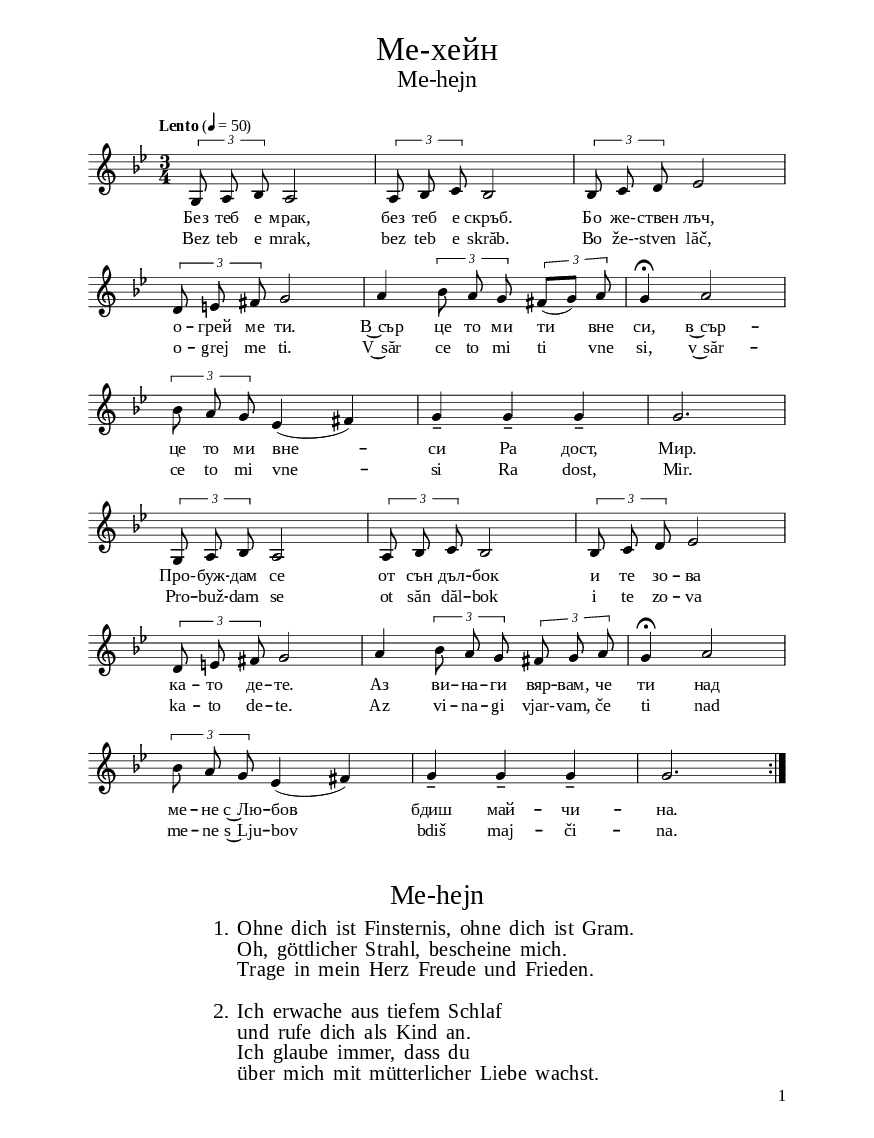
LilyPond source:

\version "2.24.1"

% include paper part and global functions
\include "include/globals.ily"

\bookpart {
  \label #'ref175_2
  \tocItem \markup "Ме-хейн – Me-hejn "
  \include "include/bookpart-paper.ily"
  \score {
    \include "include/score-layout.ily"

    \new Voice \absolute {
      \clef treble
      \key g \minor
      \time 3/4
      \tempoFunc "Lento" 4 "50"
      \autoBeamOff


      \times 2/3  {
        g8  a8 bes8
      }
      a2 | % 2

      \times 2/3  {
        a8  bes8 c'8
      }
      bes2 | % 3

      \times 2/3  {
        bes8  c'8 d'8
      }
      es'2 \break | % 4

      \times 2/3  {
        d'8  e'8 fis'8
      }
      g'2 | % 5
      a'4
      \times 2/3  {
        bes'8  a'8 g'8
      }

      \times 2/3  {
        fis'8 ( [g'8])  a'8
      }
      | % 6
      g'4 ^\fermata a'2 \break | % 7

      \times 2/3  {
        bes'8  a'8 g'8
      }
      \slurSolid
      es'4

      ( fis'4 )| % 8
      g'4 -- g'4 -- g'4 -- | % 9
      g'2. | \break



      \times 2/3  {
        g8  a8 bes8
      }
      a2 | % 2

      \times 2/3  {
        a8  bes8 c'8
      }
      bes2 | % 3

      \times 2/3  {
        bes8  c'8 d'8
      }
      es'2 \break | % 4

      \times 2/3  {
        d'8  e'8 fis'8
      }
      g'2 | % 5
      a'4
      \times 2/3  {
        bes'8  a'8 g'8
      }

      \times 2/3  {
        fis'8  g'8  a'8
      }
      | % 6
      g'4 ^\fermata a'2 \break | % 7

      \times 2/3  {
        bes'8  a'8 g'8
      }
      \slurSolid
      es'4

      ( fis'4 )| % 8
      g'4 -- g'4 -- g'4 -- | % 9
      g'2. \bar ":|."
    }

    \addlyrics {
      Без теб е мрак, без теб е скръб. Бо "же-" -- ствен лъч,
      о -- грей ме ти. В~сър це то ми ти вне си, в~сър -- це то ми вне -- си Ра дост, Мир. 
      "Про-" -- буж -- дам се от сън дъл -- бок и те зо -- ва ка -- то де -- те.
      Аз ви -- на -- ги вяр -- вам, че ти над ме -- не с~Лю -- бов бдиш май -- чи -- на.
    }

    \addlyrics {
      Bez teb e mrak, bez teb e skrăb. Bo "že-" -- stven lăč,
      o -- grej me ti. V~săr ce to mi ti vne si, v~săr -- ce to mi vne -- si Ra dost, Mir. 
      Pro -- buž -- dam se ot săn dăl -- bok i te zo -- va ka -- to de -- te.
      Az vi -- na -- gi "vjar-" -- vam, če ti nad me -- ne s~Lju -- bov bdiš maj -- či -- na.
    }




      \header {
        title = \titleFunc "Ме-хейн" "Me-hejn"
      }

      \midi{}

    } % score



    \markup \empty-one

    % include foreign translation(s) of the song
    \version "2.24.1"

\markup \fill-line { \fontsize #deTitleFontSize "Me-hejn" }
\markup \null
\markup \fontsize #deCoupletFontSize {
  \hspace #12
  \override #`(baseline-skip . ,deCoupletBaselineSkip)

  \column {



    \line { 1.  Ohne dich ist Finsternis, ohne dich ist Gram.}
    \line { "   " Oh, göttlicher Strahl, bescheine mich.}
    \line { "   " Trage in mein Herz Freude und Frieden.}
    \line { "   "}
    \line {2. Ich erwache aus tiefem Schlaf }
    \line { "   " und rufe dich als Kind an.}
    \line { "   " Ich glaube immer, dass du}
    \line { "   " über mich mit mütterlicher Liebe wachst.}

  }
}

    \markup \empty-two

    \markup \fill-line { \fontsize #deTitleFontSize "Ме-хейн II*" }

    \markup  \fontsize #bgCoupletFontSize {
      \hspace #2
      \override #'(baseline-skip . 1.8)
      \column {
        \line { 1. В'дни на борба, в'дни на печал, }
        \line {   "   "  далеч от теб мой роден край,}
        \line {   "   " аз винаги мисля за теб,}
        \line {   "   " аз винаги мисля  мисля за теб.}
      }

      \hspace #3
      \override #'(baseline-skip . 1.8)
      \column {
        \line { 1. V'dni na borba, v'dni na pečal, }
        \line {   "   "  daleč ot teb moj roden kraj,}
        \line {   "   "  az vinagi mislja za teb,}
        \line {   "   " az vinagi mislja  mislja za teb.}
      } %column
    } % markup
    \markup \empty-one
    \version "2.24.1"

\markup \fill-line { \fontsize #deTitleFontSize "Me-hejn II" }
\markup \null
\markup \null
\markup \fontsize #deCoupletFontSize {
  \hspace #8
  \override #`(baseline-skip . ,deCoupletBaselineSkip)

  \column {

 \line { 1. In Tagen des Kampfes, in Tagen der Trauer, }
 \line { "   " weit weg von dir oh, mein Heimatland,}
 \line { "   " ich denke immer an dich, }
 \line { "   " ich denke, ich denke immer an dich. }

  }
}


  } % bookpart

  % Più mosso
  %
